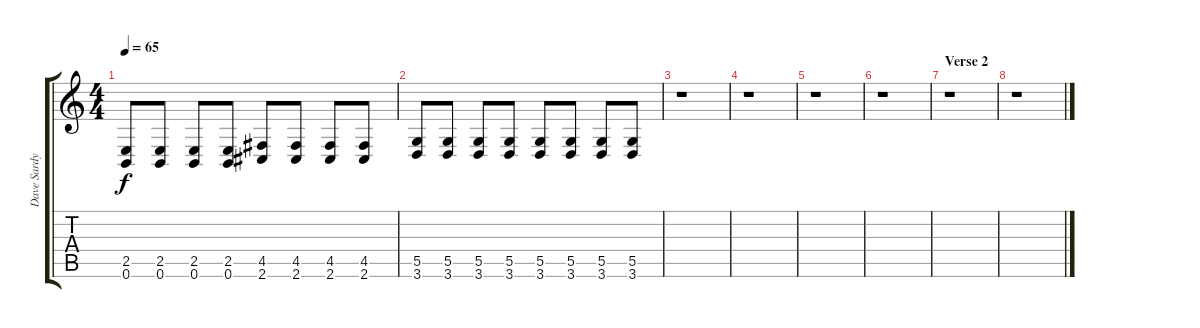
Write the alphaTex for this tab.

\track ("Dave Sardy" "Dave Sardy") {instrument distortionguitar}
\staff {score tabs}
\tuning (E4 B3 G3 D3 D2 B1) {hide}
\ts (4 4)
\tempo 65
\clef g2
\ks c
(2.5 0.6).8{dy f} (2.5 0.6).8 (2.5 0.6).8 (2.5 0.6).8 (4.5 2.6).8 (4.5 2.6).8 (4.5 2.6).8 (4.5 2.6).8 |
(5.5 3.6).8 (5.5 3.6).8 (5.5 3.6).8 (5.5 3.6).8 (5.5 3.6).8 (5.5 3.6).8 (5.5 3.6).8 (5.5 3.6).8 |
r.1 |
r.1 |
r.1 |
r.1 |
\section ("" "Verse 2")
r.1 |
r.1
